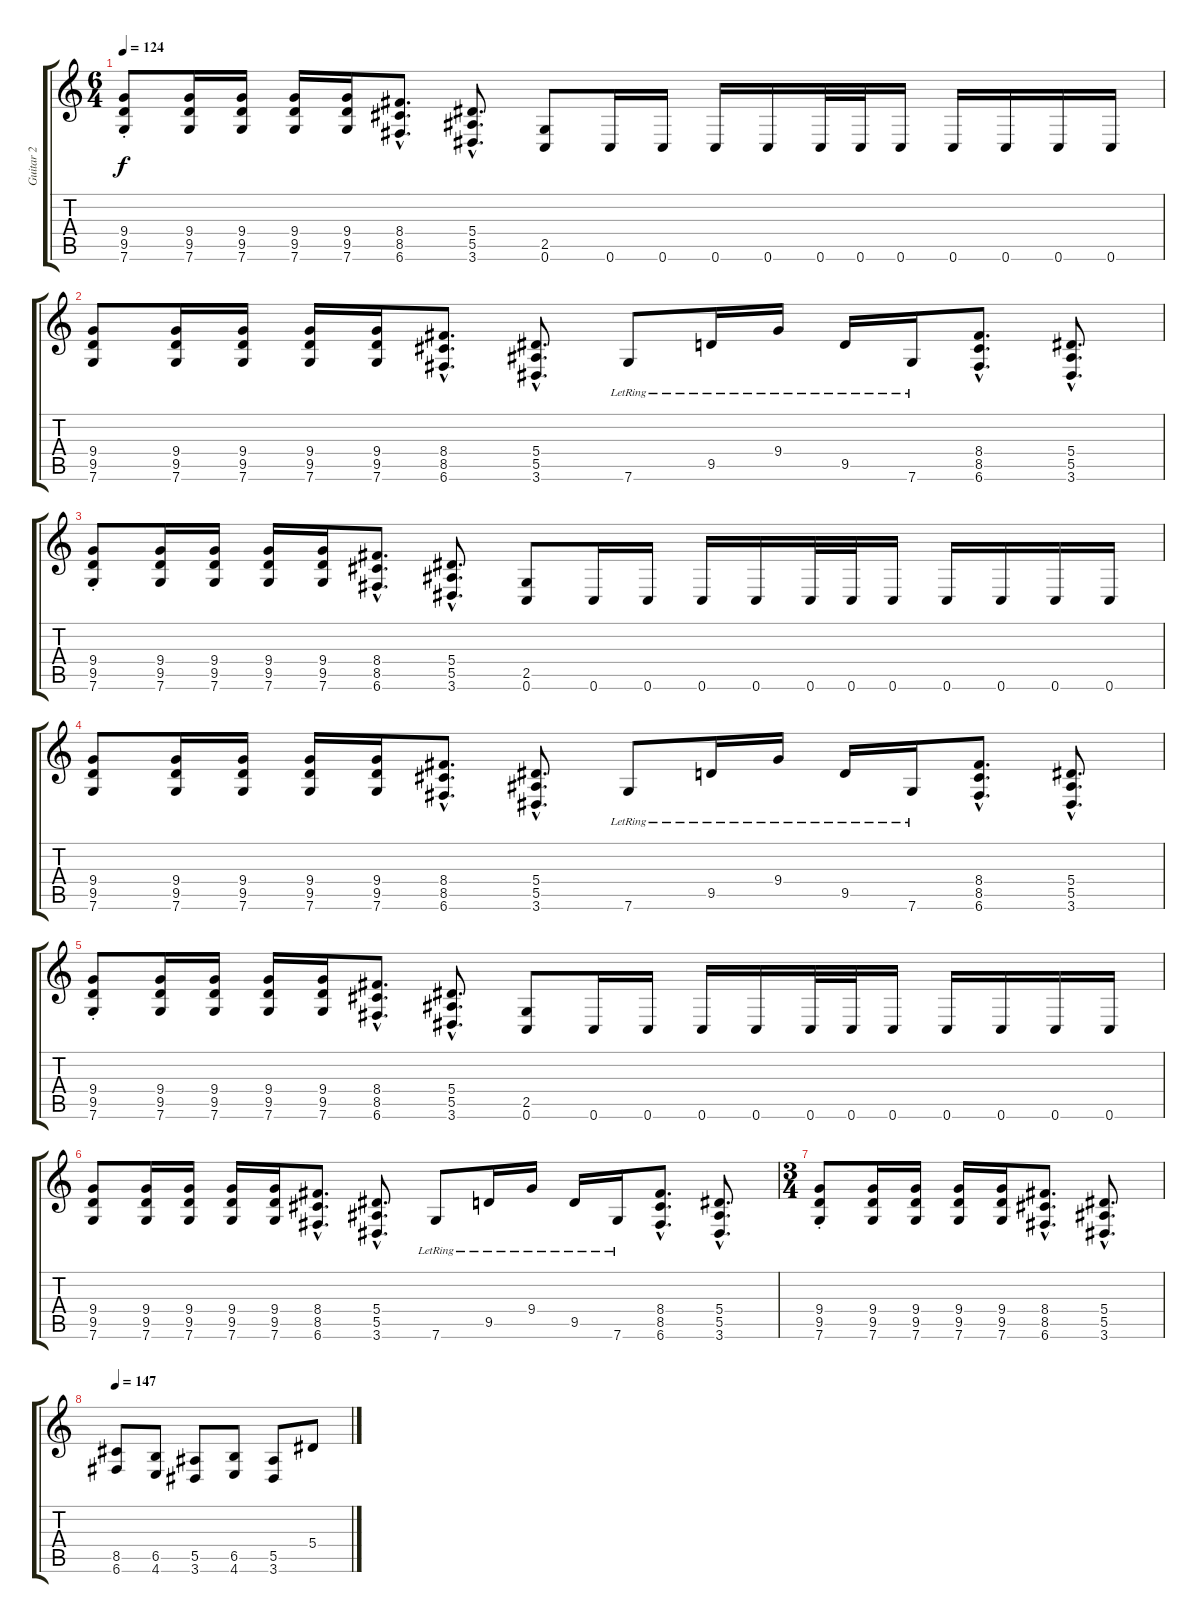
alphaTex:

\track ("Guitar 2" "Guitar 2") {instrument distortionguitar}
\staff {score tabs}
\tuning (C4 G3 Eb3 Bb2 F2 C2) {hide}
\ts (6 4)
\tempo 124
\clef g2
\ks c
(9.4{st} 9.5{st} 7.6{st}).8{dy f} (9.4 9.5 7.6).16 (9.4 9.5 7.6).16 (9.4 9.5 7.6).16 (9.4 9.5 7.6).16 (8.4{hac} 8.5{hac} 6.6{hac}).8{d} (5.4{hac} 5.5{hac} 3.6{hac}).8{d} (2.5 0.6).8 0.6.16 0.6.16 0.6.16 0.6.16 0.6.32 0.6.32 0.6.16 0.6.16 0.6.16 0.6.16 0.6.16 |
(9.4 9.5 7.6).8 (9.4 9.5 7.6).16 (9.4 9.5 7.6).16 (9.4 9.5 7.6).16 (9.4 9.5 7.6).16 (8.4{hac} 8.5{hac} 6.6{hac}).8{d} (5.4{hac} 5.5{hac} 3.6{hac}).8{d} 7.6{lr}.8 9.5{lr}.16 9.4{lr}.16 9.5{lr}.16 7.6{lr}.16 (8.4{hac} 8.5{hac} 6.6{hac}).8{d} (5.4{hac} 5.5{hac} 3.6{hac}).8{d} |
(9.4{st} 9.5{st} 7.6{st}).8 (9.4 9.5 7.6).16 (9.4 9.5 7.6).16 (9.4 9.5 7.6).16 (9.4 9.5 7.6).16 (8.4{hac} 8.5{hac} 6.6{hac}).8{d} (5.4{hac} 5.5{hac} 3.6{hac}).8{d} (2.5 0.6).8 0.6.16 0.6.16 0.6.16 0.6.16 0.6.32 0.6.32 0.6.16 0.6.16 0.6.16 0.6.16 0.6.16 |
(9.4 9.5 7.6).8 (9.4 9.5 7.6).16 (9.4 9.5 7.6).16 (9.4 9.5 7.6).16 (9.4 9.5 7.6).16 (8.4{hac} 8.5{hac} 6.6{hac}).8{d} (5.4{hac} 5.5{hac} 3.6{hac}).8{d} 7.6{lr}.8 9.5{lr}.16 9.4{lr}.16 9.5{lr}.16 7.6{lr}.16 (8.4{hac} 8.5{hac} 6.6{hac}).8{d} (5.4{hac} 5.5{hac} 3.6{hac}).8{d} |
(9.4{st} 9.5{st} 7.6{st}).8 (9.4 9.5 7.6).16 (9.4 9.5 7.6).16 (9.4 9.5 7.6).16 (9.4 9.5 7.6).16 (8.4{hac} 8.5{hac} 6.6{hac}).8{d} (5.4{hac} 5.5{hac} 3.6{hac}).8{d} (2.5 0.6).8 0.6.16 0.6.16 0.6.16 0.6.16 0.6.32 0.6.32 0.6.16 0.6.16 0.6.16 0.6.16 0.6.16 |
(9.4 9.5 7.6).8 (9.4 9.5 7.6).16 (9.4 9.5 7.6).16 (9.4 9.5 7.6).16 (9.4 9.5 7.6).16 (8.4{hac} 8.5{hac} 6.6{hac}).8{d} (5.4{hac} 5.5{hac} 3.6{hac}).8{d} 7.6{lr}.8 9.5{lr}.16 9.4{lr}.16 9.5{lr}.16 7.6{lr}.16 (8.4{hac} 8.5{hac} 6.6{hac}).8{d} (5.4{hac} 5.5{hac} 3.6{hac}).8{d} |
\ts (3 4)
(9.4{st} 9.5{st} 7.6{st}).8 (9.4 9.5 7.6).16 (9.4 9.5 7.6).16 (9.4 9.5 7.6).16 (9.4 9.5 7.6).16 (8.4{hac} 8.5{hac} 6.6{hac}).8{d} (5.4{hac} 5.5{hac} 3.6{hac}).8{d} |
\section ("" "")
\tempo 147
(8.5 6.6).8 (6.5 4.6).8 (5.5 3.6).8 (6.5 4.6).8 (5.5 3.6).8 5.4{ss}.8
